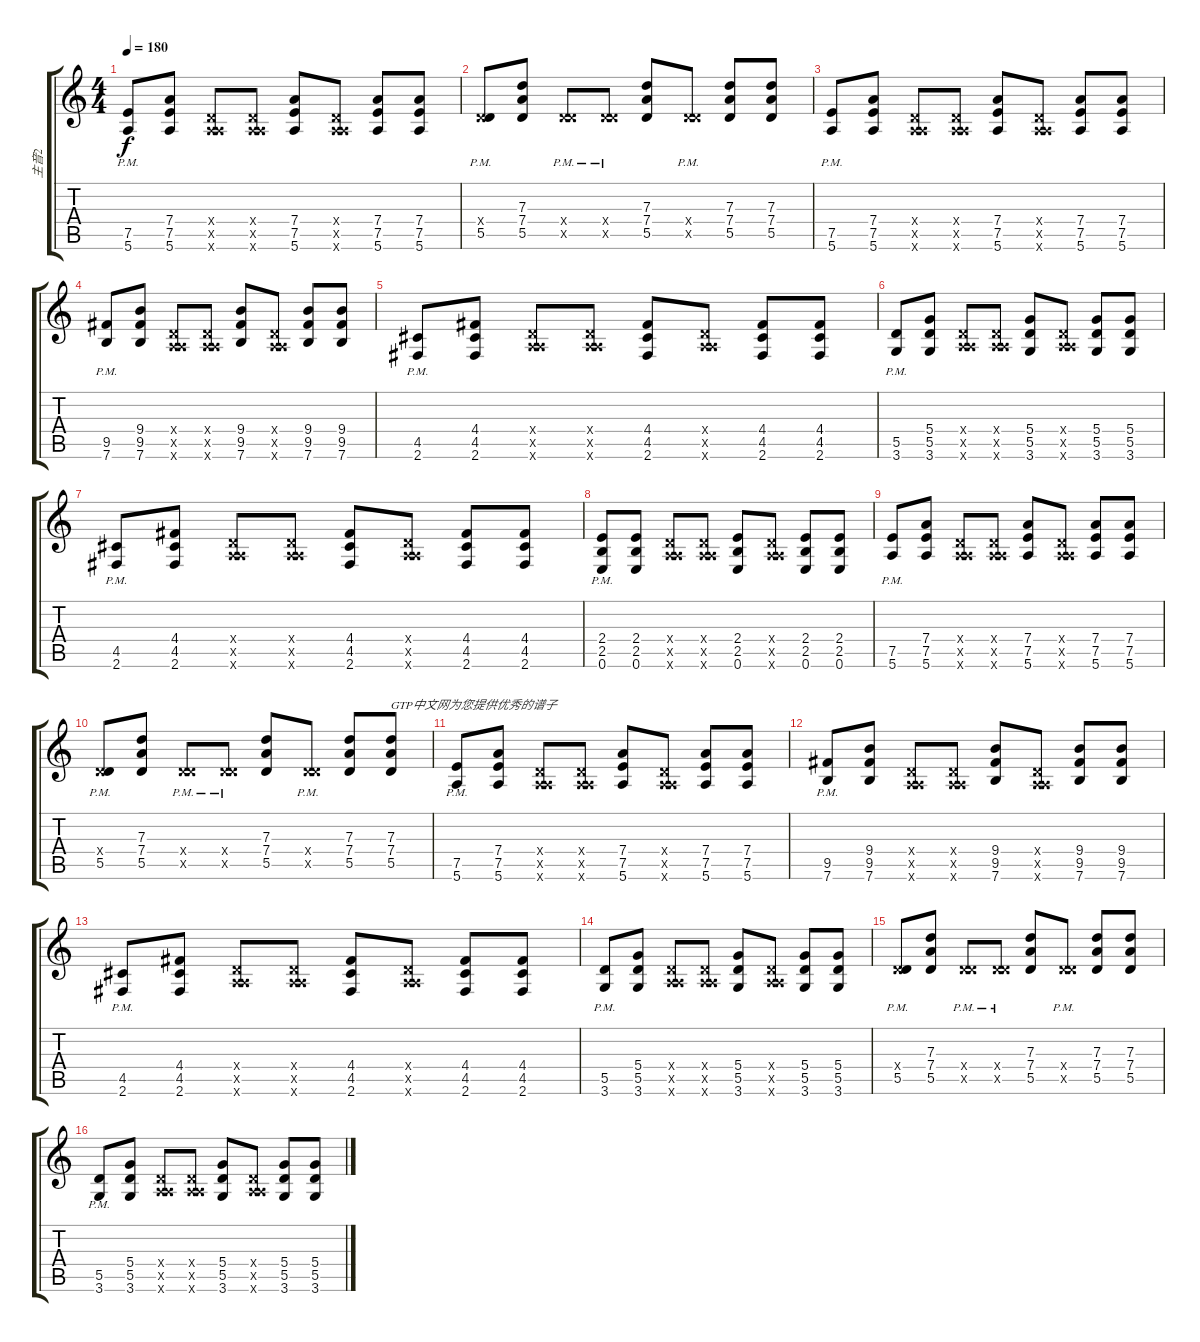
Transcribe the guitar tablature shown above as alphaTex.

\track ("主音2" "主音2") {instrument overdrivenguitar}
\staff {score tabs}
\tuning (E4 B3 G3 D3 A2 E2) {hide}
\ts (4 4)
\tempo 180
\clef g2
\ks c
(7.5{pm} 5.6{pm}).8{dy f} (7.4 7.5 5.6).8 (0.4{x} 0.5{x} 5.6{x}).8 (0.4{x} 0.5{x} 5.6{x}).8 (7.4 7.5 5.6).8 (0.4{x} 0.5{x} 5.6{x}).8 (7.4 7.5 5.6).8 (7.4 7.5 5.6).8 |
(0.4{x} 5.5{pm}).8 (7.3 7.4 5.5).8 (0.4{x} 5.5{pm x}).8 (0.4{x} 5.5{pm x}).8 (7.3 7.4 5.5).8 (0.4{x} 5.5{pm x}).8 (7.3 7.4 5.5).8 (7.3 7.4 5.5).8 |
(7.5{pm} 5.6{pm}).8 (7.4 7.5 5.6).8 (0.4{x} 0.5{x} 5.6{x}).8 (0.4{x} 0.5{x} 5.6{x}).8 (7.4 7.5 5.6).8 (0.4{x} 0.5{x} 5.6{x}).8 (7.4 7.5 5.6).8 (7.4 7.5 5.6).8 |
(9.5{pm} 7.6{pm}).8 (9.4 9.5 7.6).8 (0.4{x} 0.5{x} 5.6{x}).8 (0.4{x} 0.5{x} 5.6{x}).8 (9.4 9.5 7.6).8 (0.4{x} 0.5{x} 5.6{x}).8 (9.4 9.5 7.6).8 (9.4 9.5 7.6).8 |
(4.5{pm} 2.6{pm}).8 (4.4 4.5 2.6).8 (0.4{x} 0.5{x} 5.6{x}).8 (0.4{x} 0.5{x} 5.6{x}).8 (4.4 4.5 2.6).8 (0.4{x} 0.5{x} 5.6{x}).8 (4.4 4.5 2.6).8 (4.4 4.5 2.6).8 |
(5.5{pm} 3.6{pm}).8 (5.4 5.5 3.6).8 (0.4{x} 0.5{x} 5.6{x}).8 (0.4{x} 0.5{x} 5.6{x}).8 (5.4 5.5 3.6).8 (0.4{x} 0.5{x} 5.6{x}).8 (5.4 5.5 3.6).8 (5.4 5.5 3.6).8 |
(4.5{pm} 2.6{pm}).8 (4.4 4.5 2.6).8 (0.4{x} 0.5{x} 5.6{x}).8 (0.4{x} 0.5{x} 5.6{x}).8 (4.4 4.5 2.6).8 (0.4{x} 0.5{x} 5.6{x}).8 (4.4 4.5 2.6).8 (4.4 4.5 2.6).8 |
(2.4 2.5{pm} 0.6{pm}).8 (2.4 2.5 0.6).8 (0.4{x} 0.5{x} 5.6{x}).8 (0.4{x} 0.5{x} 5.6{x}).8 (2.4 2.5 0.6).8 (0.4{x} 0.5{x} 5.6{x}).8 (2.4 2.5 0.6).8 (2.4 2.5 0.6).8 |
(7.5{pm} 5.6{pm}).8 (7.4 7.5 5.6).8 (0.4{x} 0.5{x} 5.6{x}).8 (0.4{x} 0.5{x} 5.6{x}).8 (7.4 7.5 5.6).8 (0.4{x} 0.5{x} 5.6{x}).8 (7.4 7.5 5.6).8 (7.4 7.5 5.6).8 |
(0.4{x} 5.5{pm}).8 (7.3 7.4 5.5).8 (0.4{x} 5.5{pm x}).8 (0.4{x} 5.5{pm x}).8 (7.3 7.4 5.5).8 (0.4{x} 5.5{pm x}).8 (7.3 7.4 5.5).8 (7.3 7.4 5.5).8{txt "GTP中文网为您提供优秀的谱子"} |
(7.5{pm} 5.6{pm}).8 (7.4 7.5 5.6).8 (0.4{x} 0.5{x} 5.6{x}).8 (0.4{x} 0.5{x} 5.6{x}).8 (7.4 7.5 5.6).8 (0.4{x} 0.5{x} 5.6{x}).8 (7.4 7.5 5.6).8 (7.4 7.5 5.6).8 |
(9.5{pm} 7.6{pm}).8 (9.4 9.5 7.6).8 (0.4{x} 0.5{x} 5.6{x}).8 (0.4{x} 0.5{x} 5.6{x}).8 (9.4 9.5 7.6).8 (0.4{x} 0.5{x} 5.6{x}).8 (9.4 9.5 7.6).8 (9.4 9.5 7.6).8 |
(4.5{pm} 2.6{pm}).8 (4.4 4.5 2.6).8 (0.4{x} 0.5{x} 5.6{x}).8 (0.4{x} 0.5{x} 5.6{x}).8 (4.4 4.5 2.6).8 (0.4{x} 0.5{x} 5.6{x}).8 (4.4 4.5 2.6).8 (4.4 4.5 2.6).8 |
(5.5{pm} 3.6{pm}).8 (5.4 5.5 3.6).8 (0.4{x} 0.5{x} 5.6{x}).8 (0.4{x} 0.5{x} 5.6{x}).8 (5.4 5.5 3.6).8 (0.4{x} 0.5{x} 5.6{x}).8 (5.4 5.5 3.6).8 (5.4 5.5 3.6).8 |
(0.4{x} 5.5{pm}).8 (7.3 7.4 5.5).8 (0.4{x} 5.5{pm x}).8 (0.4{x} 5.5{pm x}).8 (7.3 7.4 5.5).8 (0.4{x} 5.5{pm x}).8 (7.3 7.4 5.5).8 (7.3 7.4 5.5).8 |
(5.5{pm} 3.6{pm}).8 (5.4 5.5 3.6).8 (0.4{x} 0.5{x} 5.6{x}).8 (0.4{x} 0.5{x} 5.6{x}).8 (5.4 5.5 3.6).8 (0.4{x} 0.5{x} 5.6{x}).8 (5.4 5.5 3.6).8 (5.4 5.5 3.6).8
